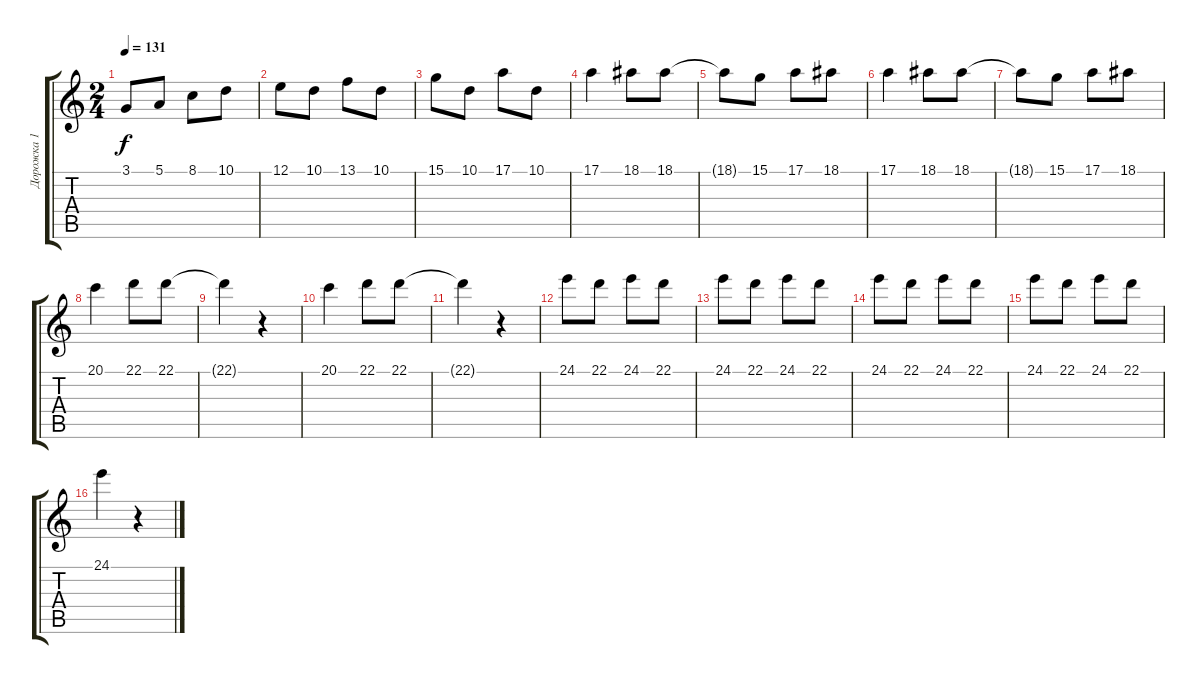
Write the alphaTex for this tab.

\track ("Дорожка 1" "Дорожка 1") {instrument lead2sawtooth}
\staff {score tabs}
\tuning (E4 B3 G3 D3 A2 E2) {hide}
\ts (2 4)
\tempo 131
\clef g2
\ks c
3.1.8{dy f} 5.1.8 8.1.8 10.1.8 |
12.1.8 10.1.8 13.1.8 10.1.8 |
15.1.8 10.1.8 17.1.8 10.1.8 |
17.1.4 18.1.8 18.1.8 |
18.1{t}.8 15.1.8 17.1.8 18.1.8 |
17.1.4 18.1.8 18.1.8 |
18.1{t}.8 15.1.8 17.1.8 18.1.8 |
20.1.4 22.1.8 22.1.8 |
22.1{t}.4 r.4 |
20.1.4 22.1.8 22.1.8 |
22.1{t}.4 r.4 |
24.1.8 22.1.8 24.1.8 22.1.8 |
24.1.8 22.1.8 24.1.8 22.1.8 |
24.1.8 22.1.8 24.1.8 22.1.8 |
24.1.8 22.1.8 24.1.8 22.1.8 |
24.1.4 r.4
